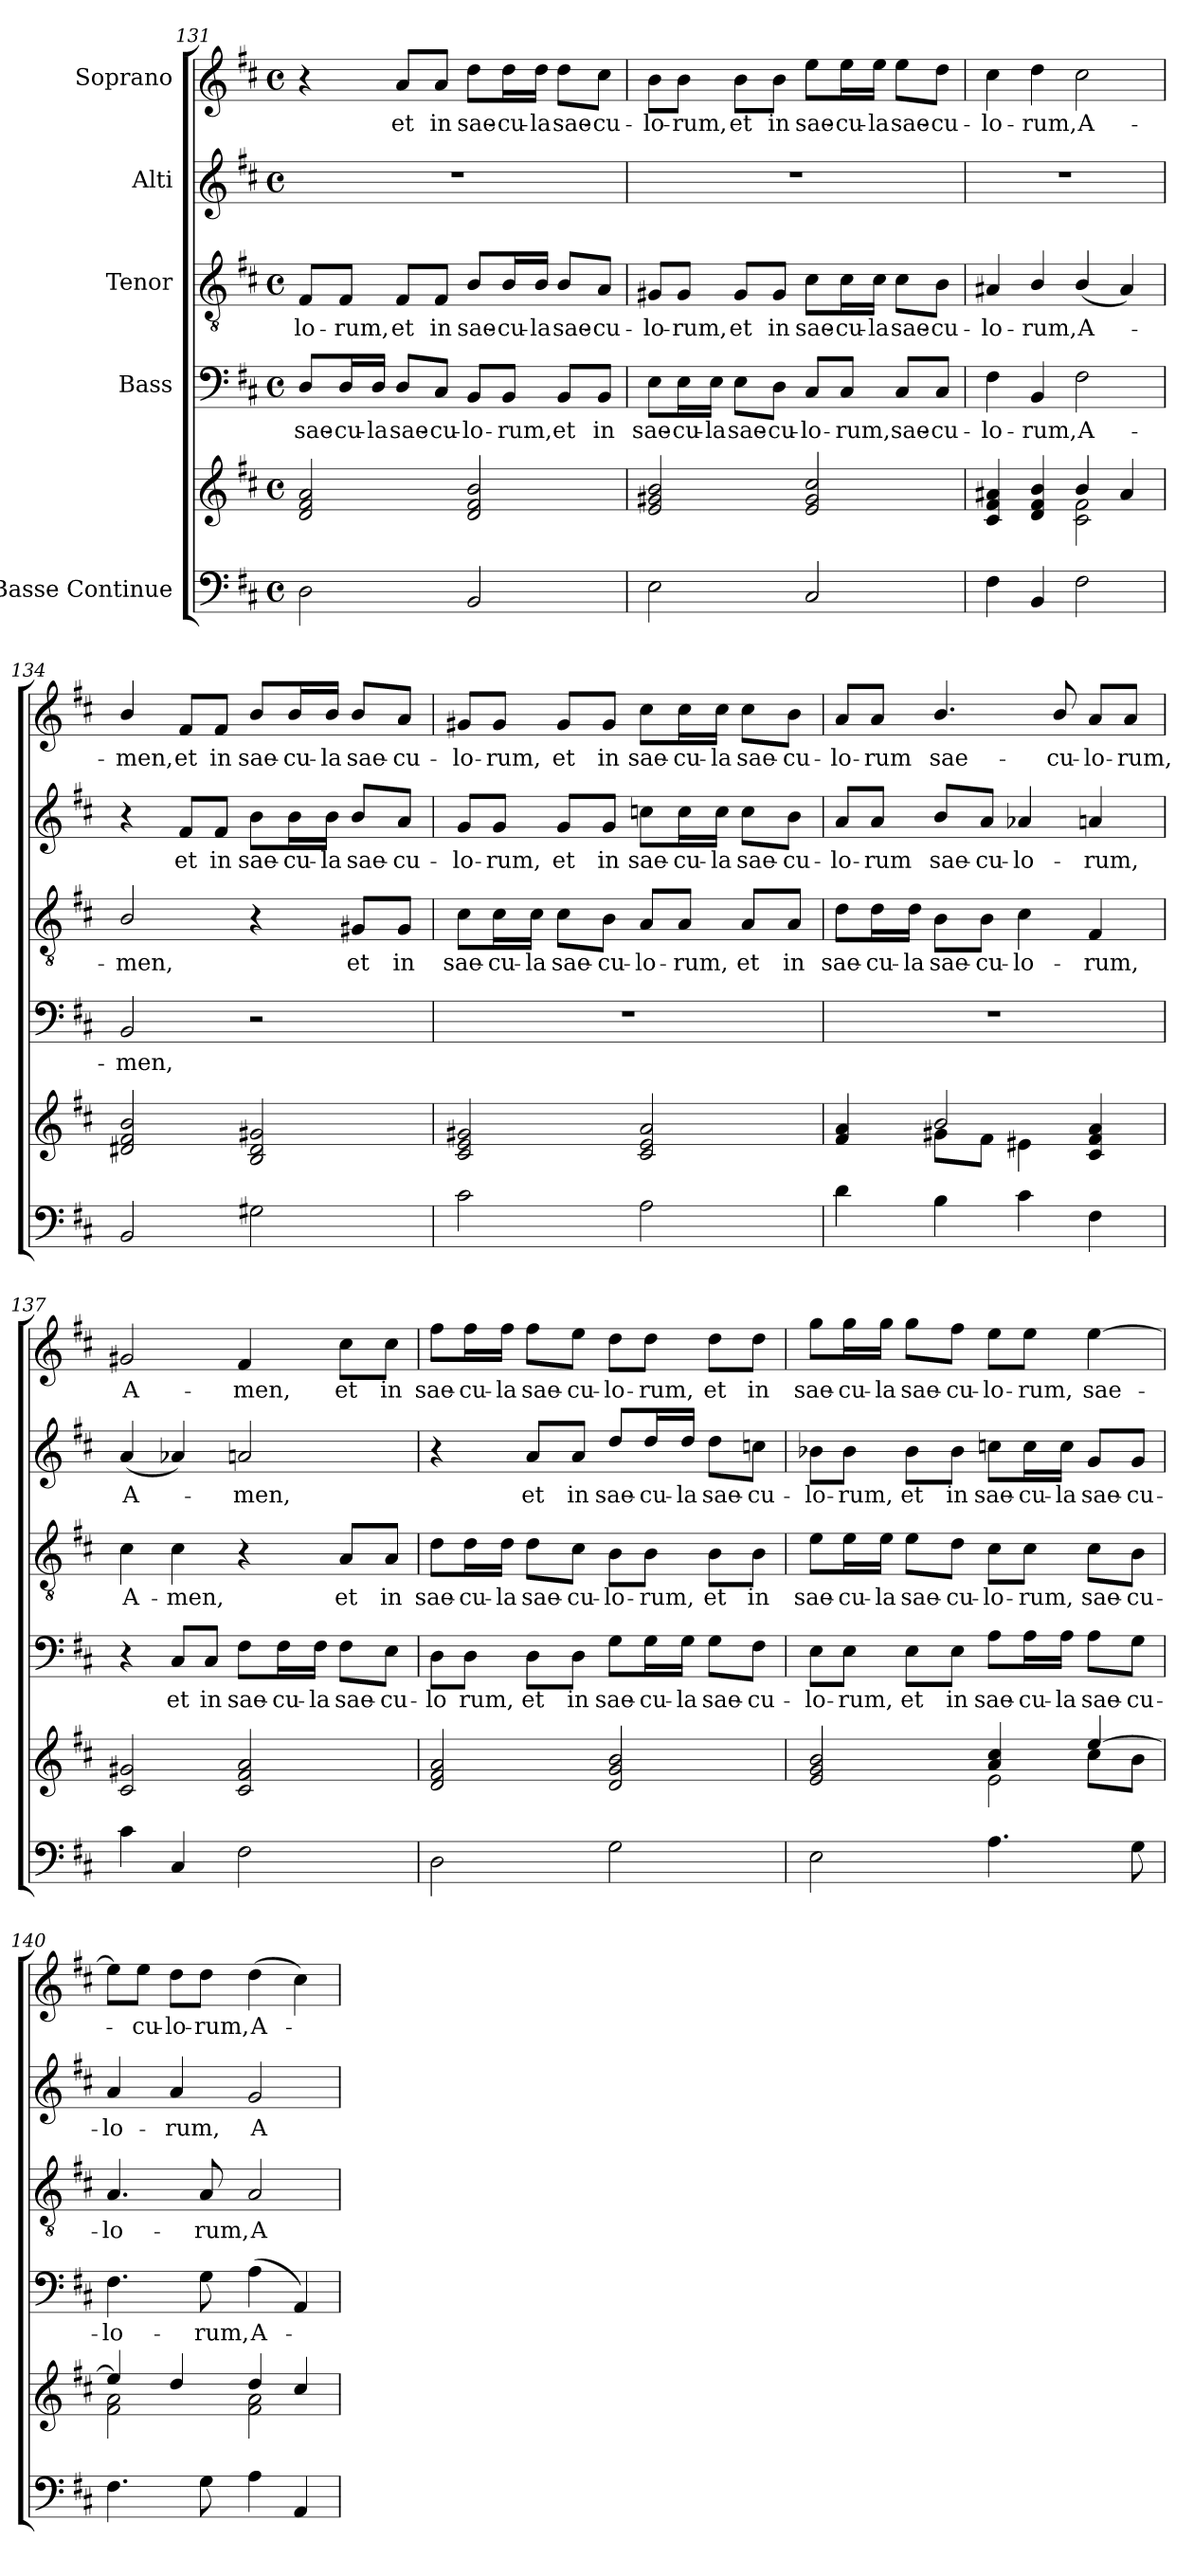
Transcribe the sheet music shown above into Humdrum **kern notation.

**kern	**kern	**kern	**text	**kern	**text	**kern	**text	**kern	**text
*part5	*part5	*part4	*part4	*part3	*part3	*part2	*part2	*part1	*part1
*staff6	*staff5	*staff4	*staff4	*staff3	*staff3	*staff2	*staff2	*staff1	*staff1
*I"Basse Continue	*	*I"Bass	*	*I"Tenor	*	*I"Alti	*	*I"Soprano	*
!!LO:PB:g=z
*clefF4	*clefG2	*clefF4	*	*clefGv2	*	*clefG2	*	*clefG2	*
*	*	*	*	*	*	*ITrd2c3	*	*	*
*k[f#c#]	*k[f#c#]	*k[f#c#]	*	*k[f#c#]	*	*k[f#c#g#d#a#]	*	*k[f#c#]	*
*M4/4	*M4/4	*M4/4	*	*M4/4	*	*M4/4	*	*M4/4	*
*met(c)	*met(c)	*met(c)	*	*met(c)	*	*met(c)	*	*met(c)	*
=131	=131	=131	=131	=131	=131	=131	=131	=131	=131
2D\	2d/ 2f#/ 2a/	8D!/L	sae-	8F#!/L	lo-	1r	.	4r	.
.	.	16D!/L	cu-	8F#!/J	rum,	.	.	.	.
.	.	16D!/JJ	la	.	.	.	.	.	.
.	.	8D!/L	sae-	8F#!/L	et	.	.	8a!/L	et
.	.	8C#!/J	cu-	8F#!/J	in	.	.	8a!/J	in
2BB/	2d/ 2f#/ 2b/	8BB!/L	lo-	8B!/L	sae-	.	.	8dd!\L	sae-
.	.	8BB!/J	rum,	16B!/L	cu-	.	.	16dd!\L	cu-
.	.	.	.	16B!/JJ	la	.	.	16dd!\JJ	la
.	.	8BB!/L	et	8B!/L	sae-	.	.	8dd!\L	sae-
.	.	8BB!/J	in	8A!/J	cu-	.	.	8cc#!\J	cu-
=132	=132	=132	=132	=132	=132	=132	=132	=132	=132
2E\	2e/ 2g#X/ 2b/	8E!\L	sae-	8G#X!/L	lo-	1r	.	8b!\L	lo-
.	.	16E!\L	cu-	8G#!/J	rum,	.	.	8b!\J	rum,
.	.	16E!\JJ	la	.	.	.	.	.	.
.	.	8E!\L	sae-	8G#!/L	et	.	.	8b!\L	et
.	.	8D!\J	cu-	8G#!/J	in	.	.	8b!\J	in
2C#/	2e/ 2g#/ 2cc#/	8C#!/L	lo-	8c#!\L	sae-	.	.	8ee!\L	sae-
.	.	8C#!/J	rum,	16c#!\L	cu-	.	.	16ee!\L	cu-
.	.	.	.	16c#!\JJ	la	.	.	16ee!\JJ	la
.	.	8C#!/L	sae-	8c#!\L	sae-	.	.	8ee!\L	sae-
.	.	8C#!/J	cu-	8B!\J	cu-	.	.	8dd!\J	cu-
=133	=133	=133	=133	=133	=133	=133	=133	=133	=133
*	*^	*	*	*	*	*	*	*	*
4F#\	2ryy	4c#/ 4f#/ 4a#X/	4F#!\	lo-	4A#X!/	lo-	1r	.	4cc#!\	lo-
4BB/	.	4d/ 4f#/ 4b/	4BB!/	rum,	4B!/	rum,	.	.	4dd!\	rum,
2F#\	4b/	2c#\ 2f#\	2F#!\	A-	(4B!/	A-	.	.	2cc#!\	A-
.	4a#/	.	.	.	4A#!/)	.	.	.	.	.
*	*v	*v	*	*	*	*	*	*	*	*
!!LO:LB:g=z
=134	=134	=134	=134	=134	=134	=134	=134	=134	=134
2BB/	2d#X/ 2f#/ 2b/	2BB!/	men,	2B!/	-men,	4r	.	4b!/	men,
.	.	.	.	.	.	8d#!i/L	et	8f#!/L	et
.	.	.	.	.	.	8d#!i/J	in	8f#!/J	in
2G#X\	2B/ 2d#/ 2g#X/	2r	.	4r	.	8g#!i\L	sae-	8b!/L	sae-
.	.	.	.	.	.	16g#!i\L	cu-	16b!/L	cu-
.	.	.	.	.	.	16g#!i\JJ	la	16b!/JJ	la
.	.	.	.	8G#X!/L	et	8g#!i/L	sae-	8b!/L	sae-
.	.	.	.	8G#!/J	in	8f#!i/J	cu-	8a!/J	cu-
=135	=135	=135	=135	=135	=135	=135	=135	=135	=135
2c#\	2c#/ 2e/ 2g#X/	1r	.	8c#!\L	sae-	8e!i/L	lo-	8g#X!/L	lo-
.	.	.	.	16c#!\L	cu-	8e!i/J	rum,	8g#!/J	rum,
.	.	.	.	16c#!\JJ	la	.	.	.	.
.	.	.	.	8c#!\L	sae-	8e!i/L	et	8g#!/L	et
.	.	.	.	8B!\J	cu-	8e!i/J	in	8g#!/J	in
2A\	2c#/ 2e/ 2a/	.	.	8A!/L	lo-	8an!i\L	sae-	8cc#!\L	sae-
.	.	.	.	8A!/J	rum,	16a!i\L	cu-	16cc#!\L	cu-
.	.	.	.	.	.	16a!i\JJ	la	16cc#!\JJ	la
.	.	.	.	8A!/L	et	8a!i\L	sae-	8cc#!\L	sae-
.	.	.	.	8A!/J	in	8g#!i\J	cu-	8b!\J	cu-
=136	=136	=136	=136	=136	=136	=136	=136	=136	=136
*	*^	*	*	*	*	*	*	*	*
4d\	4ryy	4f#/ 4a/	1r	.	8d!\L	sae-	8f#!i/L	lo-	8a!/L	lo-
.	.	.	.	.	16d!\L	cu-	8f#!i/J	rum	8a!/J	rum
.	.	.	.	.	16d!\JJ	la	.	.	.	.
4B\	2b/	8g#X\L	.	.	8B!\L	sae-	8g#!i/L	sae-	4.b!/	sae-
.	.	8f#\J	.	.	8B!\J	cu-	8f#!i/J	cu-	.	.
4c#\	.	4e#X\	.	.	4c#!\	lo-	4fn!i/	lo-	.	.
.	.	.	.	.	.	.	.	.	8b!/	cu-
4F#\	4ryy	4c#/ 4f#/ 4a/	.	.	4F#!/	rum,	4f#X!i/	rum,	8a!/L	lo-
.	.	.	.	.	.	.	.	.	8a!/J	rum,
*	*v	*v	*	*	*	*	*	*	*	*
!!LO:PB:g=z
=137	=137	=137	=137	=137	=137	=137	=137	=137	=137
4c#\	2c#/ 2g#X/	4r	.	4c#!\	A-	(4f#!i/	A-	2g#X!/	A-
4C#/	.	8C#!/L	et	4c#!\	men,	4fn!i/)	.	.	.
.	.	8C#!/J	in	.	.	.	.	.	.
2F#\	2c#/ 2f#/ 2a/	8F#!\L	sae-	4r	.	2f#X!i/	-men,	4f#!/	men,
.	.	16F#!\L	cu-	.	.	.	.	.	.
.	.	16F#!\JJ	la	.	.	.	.	.	.
.	.	8F#!\L	sae-	8A!/L	et	.	.	8cc#!\L	et
.	.	8E!\J	cu-	8A!/J	in	.	.	8cc#!\J	in
=138	=138	=138	=138	=138	=138	=138	=138	=138	=138
2D\	2d/ 2f#/ 2a/	8D!\L	lo	8d!\L	sae-	4r	.	8ff#!\L	sae-
.	.	8D!\J	rum,	16d!\L	cu-	.	.	16ff#!\L	cu-
.	.	.	.	16d!\JJ	la	.	.	16ff#!\JJ	la
.	.	8D!\L	et	8d!\L	sae-	8f#!i/L	et	8ff#!\L	sae-
.	.	8D!\J	in	8c#!\J	cu-	8f#!i/J	in	8ee!\J	cu-
2G\	2d/ 2g/ 2b/	8G!\L	sae-	8B!\L	lo-	8b!i/L	sae-	8dd!\L	lo-
.	.	16G!\L	cu-	8B!\J	rum,	16b!i/L	cu-	8dd!\J	rum,
.	.	16G!\JJ	la	.	.	16b!i/JJ	la	.	.
.	.	8G!\L	sae-	8B!\L	et	8b!i\L	sae-	8dd!\L	et
.	.	8F#!\J	cu-	8B!\J	in	8an!i\J	cu-	8dd!\J	in
=139	=139	=139	=139	=139	=139	=139	=139	=139	=139
*	*^	*	*	*	*	*	*	*	*
*	*	*^	*	*	*	*	*	*	*	*
2E\	2e/ 2g/ 2b/	2ryy	2.ryy	8E!\L	lo-	8e!\L	sae-	8gn!i\L	lo-	8gg!\L	sae-
.	.	.	.	8E!\J	rum,	16e!\L	cu-	8g!i\J	rum,	16gg!\L	cu-
.	.	.	.	.	.	16e!\JJ	la	.	.	16gg!\JJ	la
.	.	.	.	8E!\L	et	8e!\L	sae-	8g!i\L	et	8gg!\L	sae-
.	.	.	.	8E!\J	in	8d!\J	cu-	8g!i\J	in	8ff#!\J	cu-
4.A\	4a/ 4cc#/	2e\	.	8A!\L	sae-	8c#!\L	lo-	8an!i\L	sae-	8ee!\L	lo-
.	.	.	.	16A!\L	cu-	8c#!\J	rum,	16a!i\L	cu-	8ee!\J	rum,
.	.	.	.	16A!\JJ	la	.	.	16a!i\JJ	la	.	.
.	[4ee/	.	8cc#\L	8A!\L	sae-	8c#!\L	sae-	8e!i/L	sae-	[4ee!\	sae-
8G\	.	.	8b\J	8G!\J	cu-	8B!\J	cu-	8e!i/J	cu-	.	.
*	*	*v	*v	*	*	*	*	*	*	*	*
!!LO:LB:g=z
=140	=140	=140	=140	=140	=140	=140	=140	=140	=140	=140
4.F#\	4ee/]	2f#\ 2a\	4.F#!\	lo-	4.A!/	lo-	4f#!i/	lo-	8ee!\L]	.
.	.	.	.	.	.	.	.	.	8ee!\J	-cu-
.	4dd/	.	.	.	.	.	4f#!i/	rum,	8dd!\L	lo-
8G\	.	.	8G!\	rum,	8A!/	rum,	.	.	8dd!\J	rum,
4A\	4dd/	2f#\ 2a\	(4A!\	A-	2A!/	A-	2e!i/	A-	(4dd!\	A-
4AA/	4cc#/	.	4AA!/)	.	.	.	.	.	4cc#!\)	.
*	*v	*v	*	*	*	*	*	*	*	*
=	=	=	=	=	=	=	=	=	=
*-	*-	*-	*-	*-	*-	*-	*-	*-	*-
